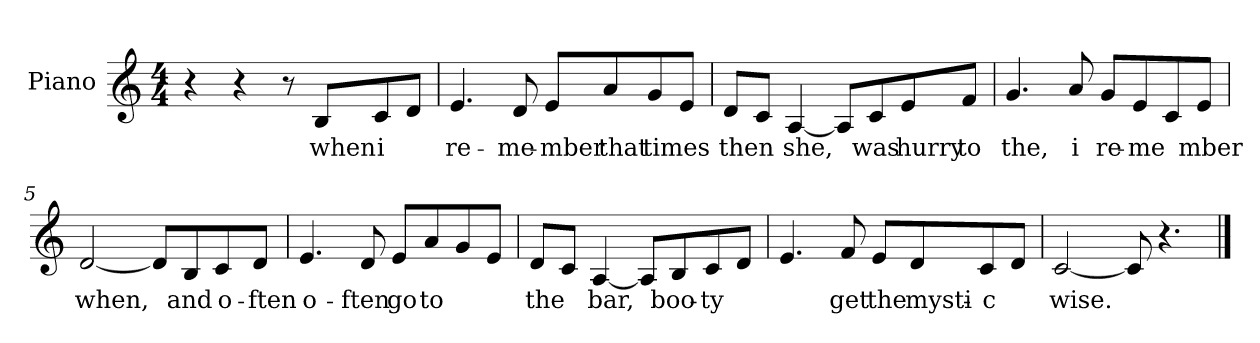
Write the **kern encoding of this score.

**kern	**text
*part1	*part1
*staff1	*staff1
*I"Piano	*
*I'Pno.	*
*clefG2	*
*k[]	*
*M4/4	*
=1	=1
4r	.
4r	.
8r	.
*MM70	*
8B/L	when
8c/	i
8d/J	--
=2	=2
4.e/	re-
8d/	me-
8e/L	-mber
8a/	that
8g/	times
8e/J	--
=3	=3
8d/L	then
8c/J	.
[4A/	she,
8A/L]	.
8c/	was
8e/	hurry
8f/J	to
=4	=4
4.g/	the,
8a/	i
8g/L	re-
8e/	me-
8c/	--
8e/J	-mber
=5	=5
[2d/	when,
8d/L]	.
8B/	and
8c/	o-
8d/J	-ften
=6	=6
4.e/	o-
8d/	-ften
8e/L	go
8a/	to
8g/	--
8e/J	--
=7	=7
8d/L	the
8c/J	.
[4A/	bar,
8A/L]	.
8B/	boo-
8c/	-ty
8d/J	--
=8	=8
4.e/	--
8f/	get
8e/L	the
8d/	mysti-
8c/	-c
8d/J	--
=9	=9
[2c/	wise.
8c/]	.
4.r	.
==	==
*-	*-
